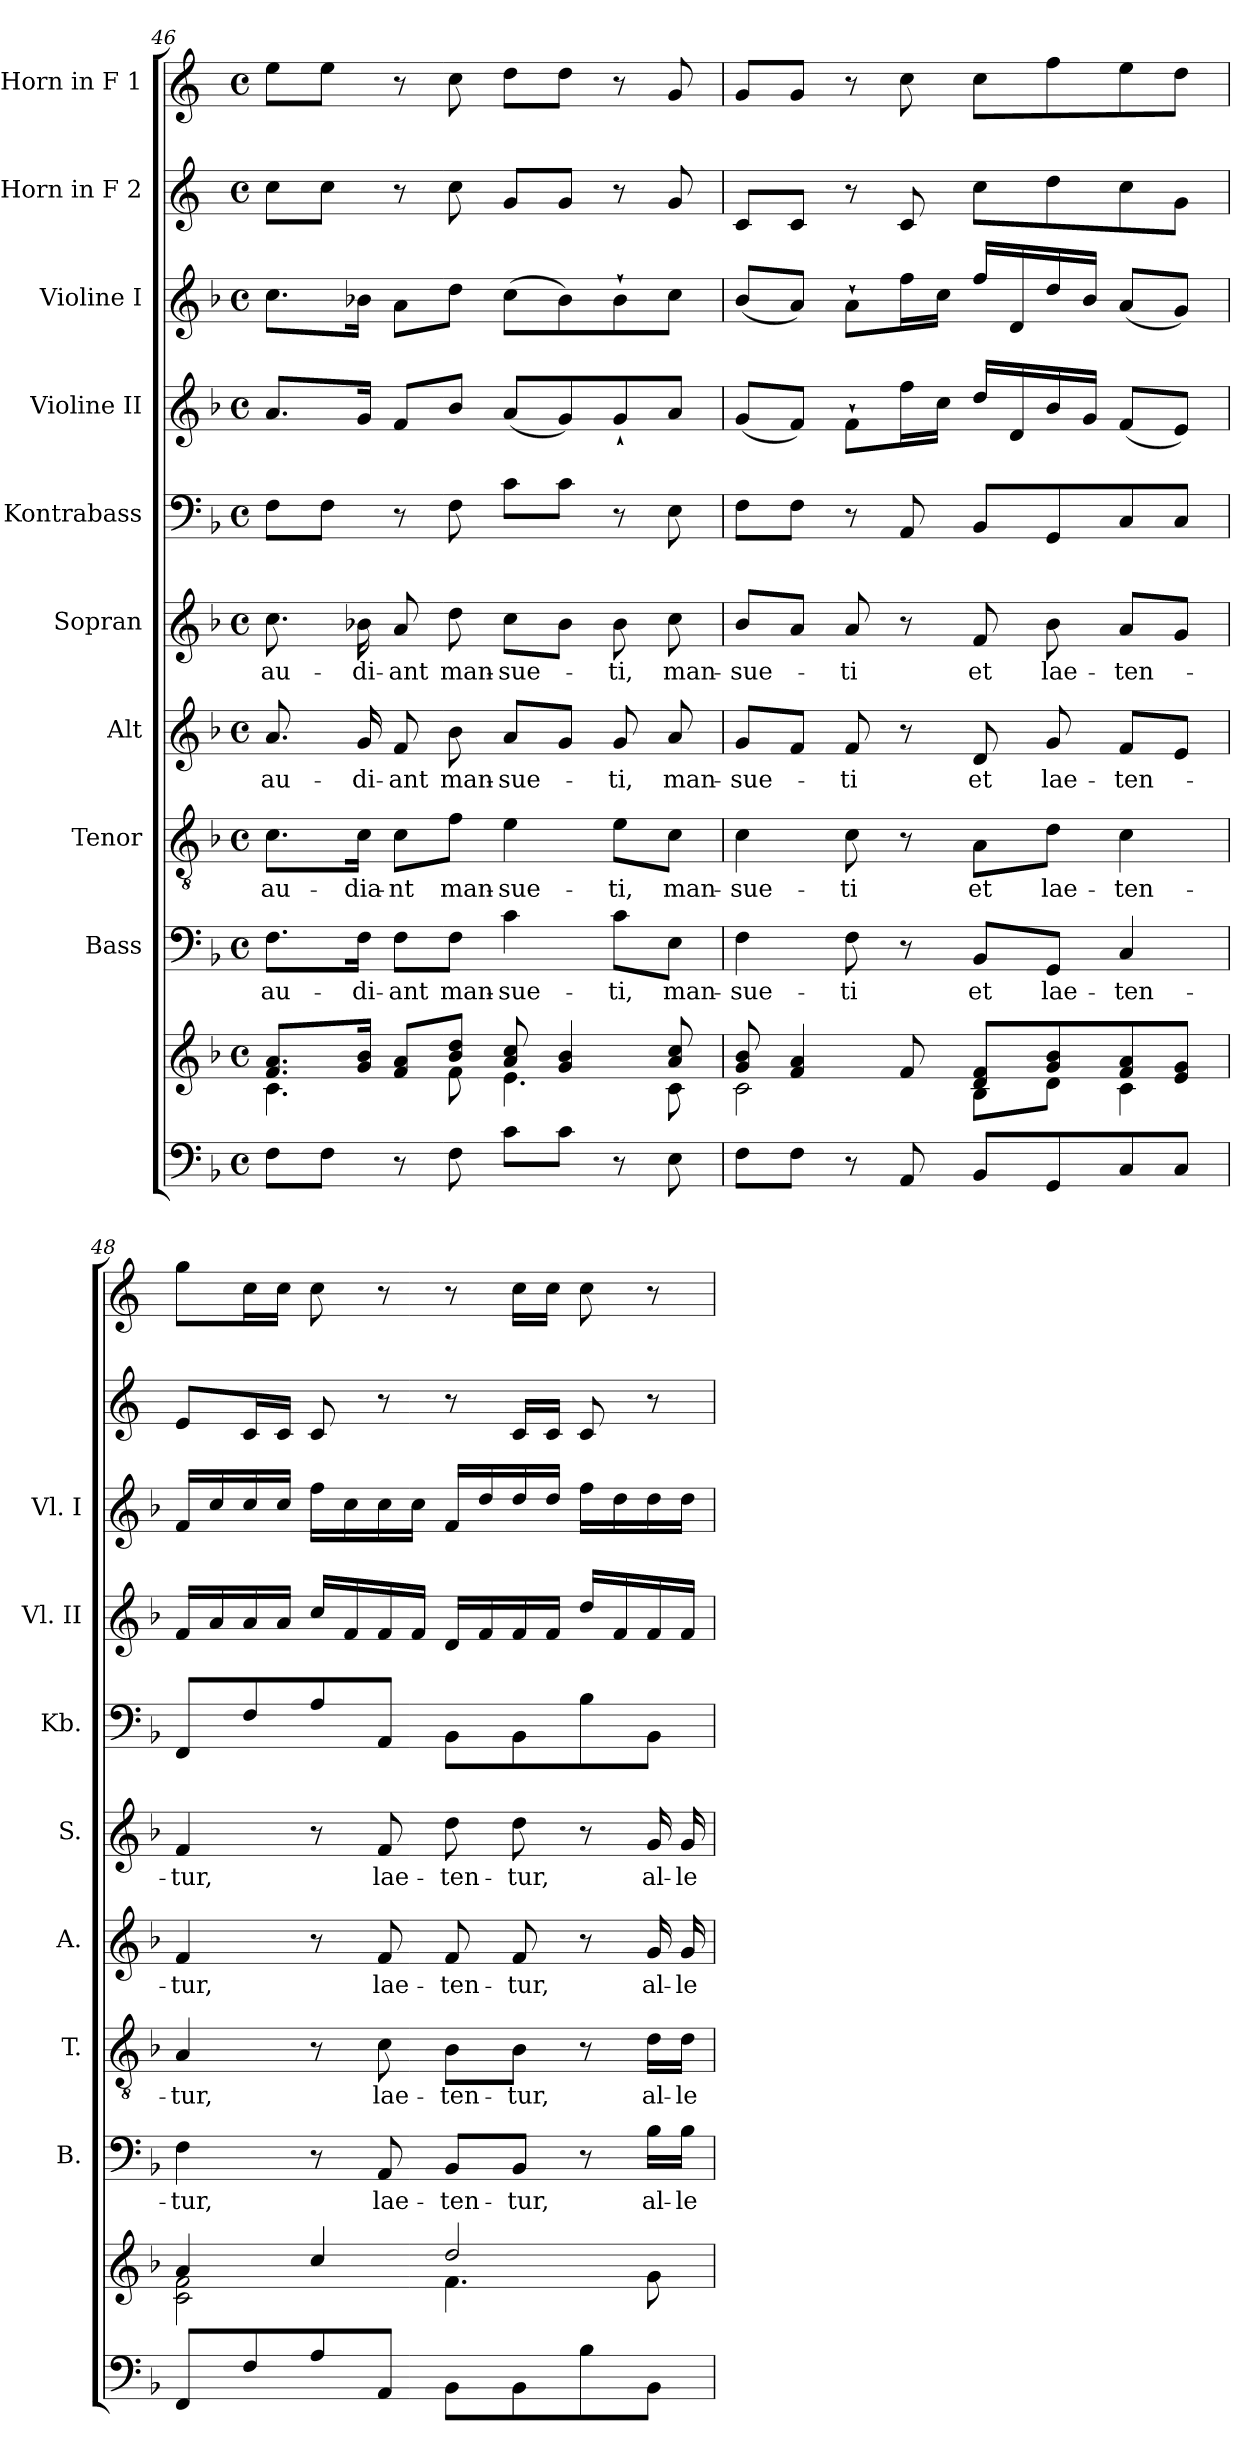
**kern	**kern	**kern	**text	**kern	**text	**kern	**text	**kern	**text	**kern	**kern	**kern	**kern	**kern
*part10	*part10	*part9	*part9	*part8	*part8	*part7	*part7	*part6	*part6	*part5	*part4	*part3	*part2	*part1
*staff11	*staff10	*staff9	*staff9	*staff8	*staff8	*staff7	*staff7	*staff6	*staff6	*staff5	*staff4	*staff3	*staff2	*staff1
*	*	*I"Bass	*	*I"Tenor	*	*I"Alt	*	*I"Sopran	*	*I"Kontrabass	*I"Violine II	*I"Violine I	*I"Horn in F 2	*I"Horn in F 1
*	*	*I'B.	*	*I'T.	*	*I'A.	*	*I'S.	*	*I'Kb.	*I'Vl. II	*I'Vl. I	*	*
*clefF4	*clefG2	*clefF4	*	*clefGv2	*	*clefG2	*	*clefG2	*	*clefF4	*clefG2	*clefG2	*clefG2	*clefG2
*	*	*	*	*	*	*	*	*	*	*ITrd7c12	*	*	*ITrd4c7	*ITrd4c7
*k[b-]	*k[b-]	*k[b-]	*	*k[b-]	*	*k[b-]	*	*k[b-]	*	*k[b-]	*k[b-]	*k[b-]	*k[b-]	*k[b-]
*F:	*F:	*F:	*	*F:	*	*F:	*	*F:	*	*F:	*F:	*F:	*F:	*F:
*M4/4	*M4/4	*M4/4	*	*M4/4	*	*M4/4	*	*M4/4	*	*M4/4	*M4/4	*M4/4	*M4/4	*M4/4
*met(c)	*met(c)	*met(c)	*	*met(c)	*	*met(c)	*	*met(c)	*	*met(c)	*met(c)	*met(c)	*met(c)	*met(c)
=46	=46	=46	=46	=46	=46	=46	=46	=46	=46	=46	=46	=46	=46	=46
*	*^	*	*	*	*	*	*	*	*	*	*	*	*	*
!	!	!	!	!LO:LY:b	!	!LO:LY:b	!	!LO:LY:b	!	!LO:LY:b	!	!	!	!	!
8F\L	8.f/ 8.a/L	4.c\	8.F\L	au-	8.c\L	au-	8.a/	au-	8.cc\	au-	8FF\L	8.a/L	8.cc\L	8f\L	8a\L
8F\J	.	.	.	.	.	.	.	.	.	.	8FF\J	.	.	8f\J	8a\J
!	!	!	!	!LO:LY:b	!	!LO:LY:b	!	!LO:LY:b	!	!LO:LY:b	!	!	!	!	!
.	16g/ 16b-/Jk	.	16F\Jk	-di-	16c\Jk	-dia-	16g/	-di-	16b-X\	-di-	.	16g/Jk	16b-X\Jk	.	.
!	!	!	!	!LO:LY:b	!	!LO:LY:b	!	!LO:LY:b	!	!LO:LY:b	!	!	!	!	!
8r	8f/ 8a/L	.	8F\L	-ant	8c\L	-nt	8f/	-ant	8a/	-ant	8r	8f/L	8a\L	8r	8r
!	!	!	!	!LO:LY:b	!	!LO:LY:b	!	!LO:LY:b	!	!LO:LY:b	!	!	!	!	!
8F\	8b-/ 8dd/J	8f\	8F\J	man-	8f\J	man-	8b-\	man-	8dd\	man-	8FF\	8b-/J	8dd\J	8f\	8f\
!	!	!	!	!LO:LY:b	!	!LO:LY:b	!	!LO:LY:b	!	!LO:LY:b	!	!	!	!	!
8c\L	8a/ 8cc/	4.e\	4c\	-sue-	4e\	-sue-	8a/L	-sue-	8cc\L	-sue-	8C\L	(<8a/L	(>8cc\L	8c/L	8g\L
8c\J	4g/ 4b-/	.	.	.	.	.	8g/J	.	8b-\J	.	8C\J	8g/)	8b-\)	8c/J	8g\J
!	!	!	!	!LO:LY:b	!	!LO:LY:b	!	!LO:LY:b	!	!LO:LY:b	!	!	!	!	!
8r	.	.	8c\L	-ti,	8e\L	-ti,	8g/	-ti,	8b-\	-ti,	8r	8g`</	8b-`>\	8r	8r
!	!	!	!	!LO:LY:b	!	!LO:LY:b	!	!LO:LY:b	!	!LO:LY:b	!	!	!	!	!
8E\	8a/ 8cc/	8c\	8E\J	man-	8c\J	man-	8a/	man-	8cc\	man-	8EE\	8a/J	8cc\J	8c/	8c/
=47	=47	=47	=47	=47	=47	=47	=47	=47	=47	=47	=47	=47	=47	=47	=47
!	!	!	!	!LO:LY:b	!	!LO:LY:b	!	!LO:LY:b	!	!LO:LY:b	!	!	!	!	!
8F\L	8g/ 8b-/	2c\	4F\	-sue-	4c\	-sue-	8g/L	-sue-	8b-/L	-sue-	8FF\L	(<8g/L	(<8b-/L	8F/L	8c/L
8F\J	4f/ 4a/	.	.	.	.	.	8f/J	.	8a/J	.	8FF\J	8f/J)	8a/J)	8F/J	8c/J
!	!	!	!	!LO:LY:b	!	!LO:LY:b	!	!LO:LY:b	!	!LO:LY:b	!	!	!	!	!
8r	.	.	8F\	-ti	8c\	-ti	8f/	-ti	8a/	-ti	8r	8f`>\L	8a`>\L	8r	8r
8AA/	8f/	.	8r	.	8r	.	8r	.	8r	.	8AAA/	16ff\L	16ff\L	8F/	8f\
.	.	.	.	.	.	.	.	.	.	.	.	16cc\JJ	16cc\JJ	.	.
!	!	!	!	!LO:LY:b	!	!LO:LY:b	!	!LO:LY:b	!	!LO:LY:b	!	!	!	!	!
8BB-/L	8d/ 8f/L	8B-\L	8BB-/L	et	8A\L	et	8d/	et	8f/	et	8BBB-/L	16dd/LL	16ff/LL	8f\L	8f\L
.	.	.	.	.	.	.	.	.	.	.	.	16d/	16d/	.	.
!	!	!	!	!LO:LY:b	!	!LO:LY:b	!	!LO:LY:b	!	!LO:LY:b	!	!	!	!	!
8GG/	8g/ 8b-/	8d\J	8GG/J	lae-	8d\J	lae-	8g/	lae-	8b-\	lae-	8GGG/	16b-/	16dd/	8g\	8b-\
.	.	.	.	.	.	.	.	.	.	.	.	16g/JJ	16b-/JJ	.	.
!	!	!	!	!LO:LY:b	!	!LO:LY:b	!	!LO:LY:b	!	!LO:LY:b	!	!	!	!	!
8C/	8f/ 8a/	4c\	4C/	-ten-	4c\	-ten-	8f/L	-ten-	8a/L	-ten-	8CC/	(<8f/L	(<8a/L	8f\	8a\
8C/J	8e/ 8g/J	.	.	.	.	.	8e/J	.	8g/J	.	8CC/J	8e/J)	8g/J)	8c\J	8g\J
!!LO:PB:g=z
=48	=48	=48	=48	=48	=48	=48	=48	=48	=48	=48	=48	=48	=48	=48	=48
!	!	!	!	!LO:LY:b	!	!LO:LY:b	!	!LO:LY:b	!	!LO:LY:b	!	!	!	!	!
8FF/L	4a/	2c\ 2f\	4F\	-tur,	4A/	-tur,	4f/	-tur,	4f/	-tur,	8FFF/L	16f/LL	16f/LL	8A/L	8cc\L
.	.	.	.	.	.	.	.	.	.	.	.	16a/	16cc/	.	.
8F/	.	.	.	.	.	.	.	.	.	.	8FF/	16a/	16cc/	16F/L	16f\L
.	.	.	.	.	.	.	.	.	.	.	.	16a/JJ	16cc/JJ	16F/JJ	16f\JJ
8A/	4cc/	.	8r	.	8r	.	8r	.	8r	.	8AA/	16cc/LL	16ff\LL	8F/	8f\
.	.	.	.	.	.	.	.	.	.	.	.	16f/	16cc\	.	.
!	!	!	!	!LO:LY:b	!	!LO:LY:b	!	!LO:LY:b	!	!LO:LY:b	!	!	!	!	!
8AA/J	.	.	8AA/	lae-	8c\	lae-	8f/	lae-	8f/	lae-	8AAA/J	16f/	16cc\	8r	8r
.	.	.	.	.	.	.	.	.	.	.	.	16f/JJ	16cc\JJ	.	.
!	!	!	!	!LO:LY:b	!	!LO:LY:b	!	!LO:LY:b	!	!LO:LY:b	!	!	!	!	!
8BB-\L	2dd/	4.f\	8BB-/L	-ten-	8B-\L	-ten-	8f/	-ten-	8dd\	-ten-	8BBB-\L	16d/LL	16f/LL	8r	8r
.	.	.	.	.	.	.	.	.	.	.	.	16f/	16dd/	.	.
!	!	!	!	!LO:LY:b	!	!LO:LY:b	!	!LO:LY:b	!	!LO:LY:b	!	!	!	!	!
8BB-\	.	.	8BB-/J	-tur,	8B-\J	-tur,	8f/	-tur,	8dd\	-tur,	8BBB-\	16f/	16dd/	16F/LL	16f\LL
.	.	.	.	.	.	.	.	.	.	.	.	16f/JJ	16dd/JJ	16F/JJ	16f\JJ
8B-\	.	.	8r	.	8r	.	8r	.	8r	.	8BB-\	16dd/LL	16ff\LL	8F/	8f\
.	.	.	.	.	.	.	.	.	.	.	.	16f/	16dd\	.	.
!	!	!	!	!LO:LY:b	!	!LO:LY:b	!	!LO:LY:b	!	!LO:LY:b	!	!	!	!	!
8BB-\J	.	8g\	16B-\LL	al-	16d\LL	al-	16g/	al-	16g/	al-	8BBB-\J	16f/	16dd\	8r	8r
!	!	!	!	!LO:LY:b	!	!LO:LY:b	!	!LO:LY:b	!	!LO:LY:b	!	!	!	!	!
.	.	.	16B-\JJ	-le-	16d\JJ	-le-	16g/	-le-	16g/	-le-	.	16f/JJ	16dd\JJ	.	.
*	*v	*v	*	*	*	*	*	*	*	*	*	*	*	*	*
=	=	=	=	=	=	=	=	=	=	=	=	=	=	=
*-	*-	*-	*-	*-	*-	*-	*-	*-	*-	*-	*-	*-	*-	*-
